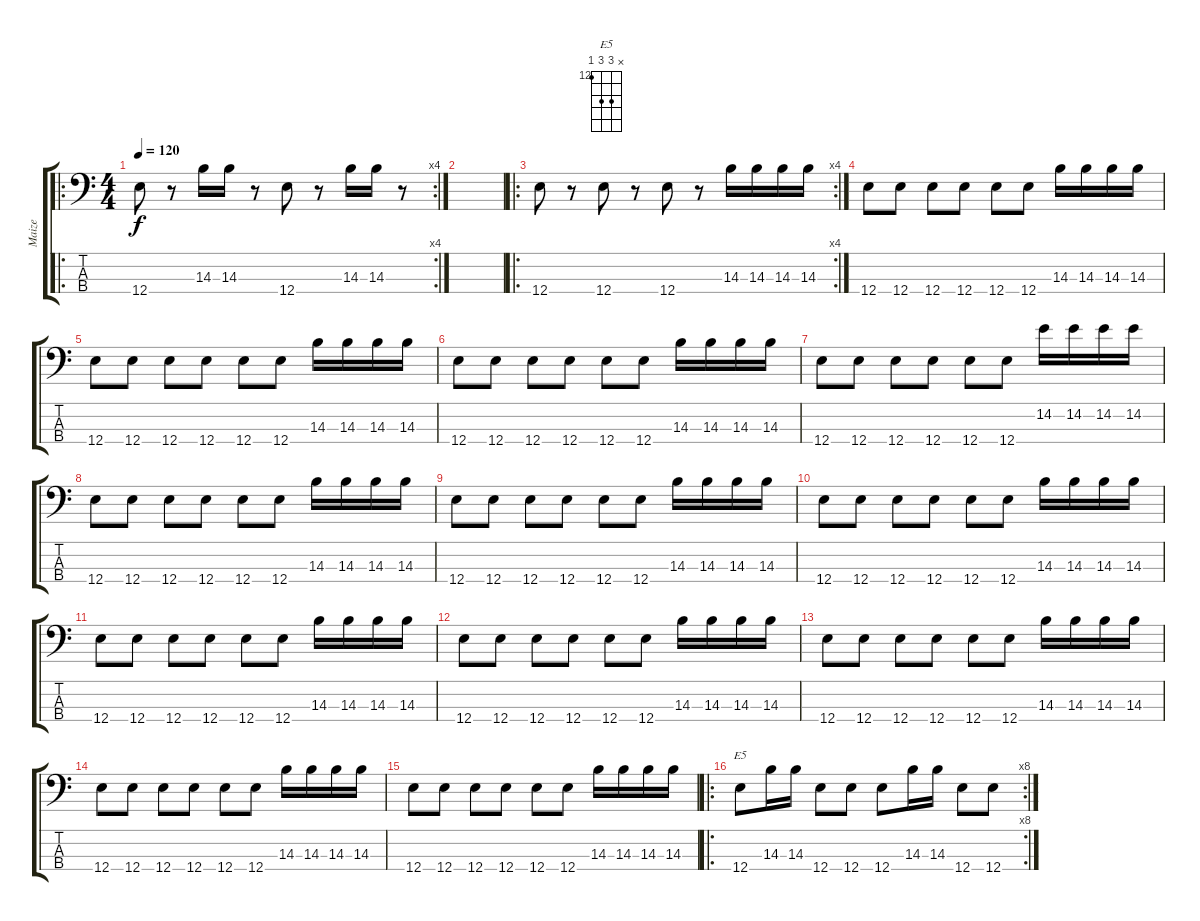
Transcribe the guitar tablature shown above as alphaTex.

\track ("Maize" "Maize") {instrument electricbassfinger}
\staff {score tabs}
\tuning (G2 D2 A1 E1) {hide}
\chord ("E5" x 14 14 12) {firstfret 12}
\ro
\rc 4
\ts (4 4)
\tempo 120
\clef f4
\ks c
12.4.8{dy f} r.8 14.3.16 14.3.16 r.8 12.4.8 r.8 14.3.16 14.3.16 r.8 |
|
\ro
\rc 4
12.4.8 r.8 12.4.8 r.8 12.4.8 r.8 14.3.16 14.3.16 14.3.16 14.3.16 |
12.4.8 12.4.8 12.4.8 12.4.8 12.4.8 12.4.8 14.3.16 14.3.16 14.3.16 14.3.16 |
12.4.8 12.4.8 12.4.8 12.4.8 12.4.8 12.4.8 14.3.16 14.3.16 14.3.16 14.3.16 |
12.4.8 12.4.8 12.4.8 12.4.8 12.4.8 12.4.8 14.3.16 14.3.16 14.3.16 14.3.16 |
12.4.8 12.4.8 12.4.8 12.4.8 12.4.8 12.4.8 14.2.16 14.2.16 14.2.16 14.2.16 |
12.4.8 12.4.8 12.4.8 12.4.8 12.4.8 12.4.8 14.3.16 14.3.16 14.3.16 14.3.16 |
12.4.8 12.4.8 12.4.8 12.4.8 12.4.8 12.4.8 14.3.16 14.3.16 14.3.16 14.3.16 |
12.4.8 12.4.8 12.4.8 12.4.8 12.4.8 12.4.8 14.3.16 14.3.16 14.3.16 14.3.16 |
12.4.8 12.4.8 12.4.8 12.4.8 12.4.8 12.4.8 14.3.16 14.3.16 14.3.16 14.3.16 |
12.4.8 12.4.8 12.4.8 12.4.8 12.4.8 12.4.8 14.3.16 14.3.16 14.3.16 14.3.16 |
12.4.8 12.4.8 12.4.8 12.4.8 12.4.8 12.4.8 14.3.16 14.3.16 14.3.16 14.3.16 |
12.4.8 12.4.8 12.4.8 12.4.8 12.4.8 12.4.8 14.3.16 14.3.16 14.3.16 14.3.16 |
12.4.8 12.4.8 12.4.8 12.4.8 12.4.8 12.4.8 14.3.16 14.3.16 14.3.16 14.3.16 |
\ro
\rc 8
12.4.8{ch "E5"} 14.3.16 14.3.16 12.4.8 12.4.8 12.4.8 14.3.16 14.3.16 12.4.8 12.4.8
